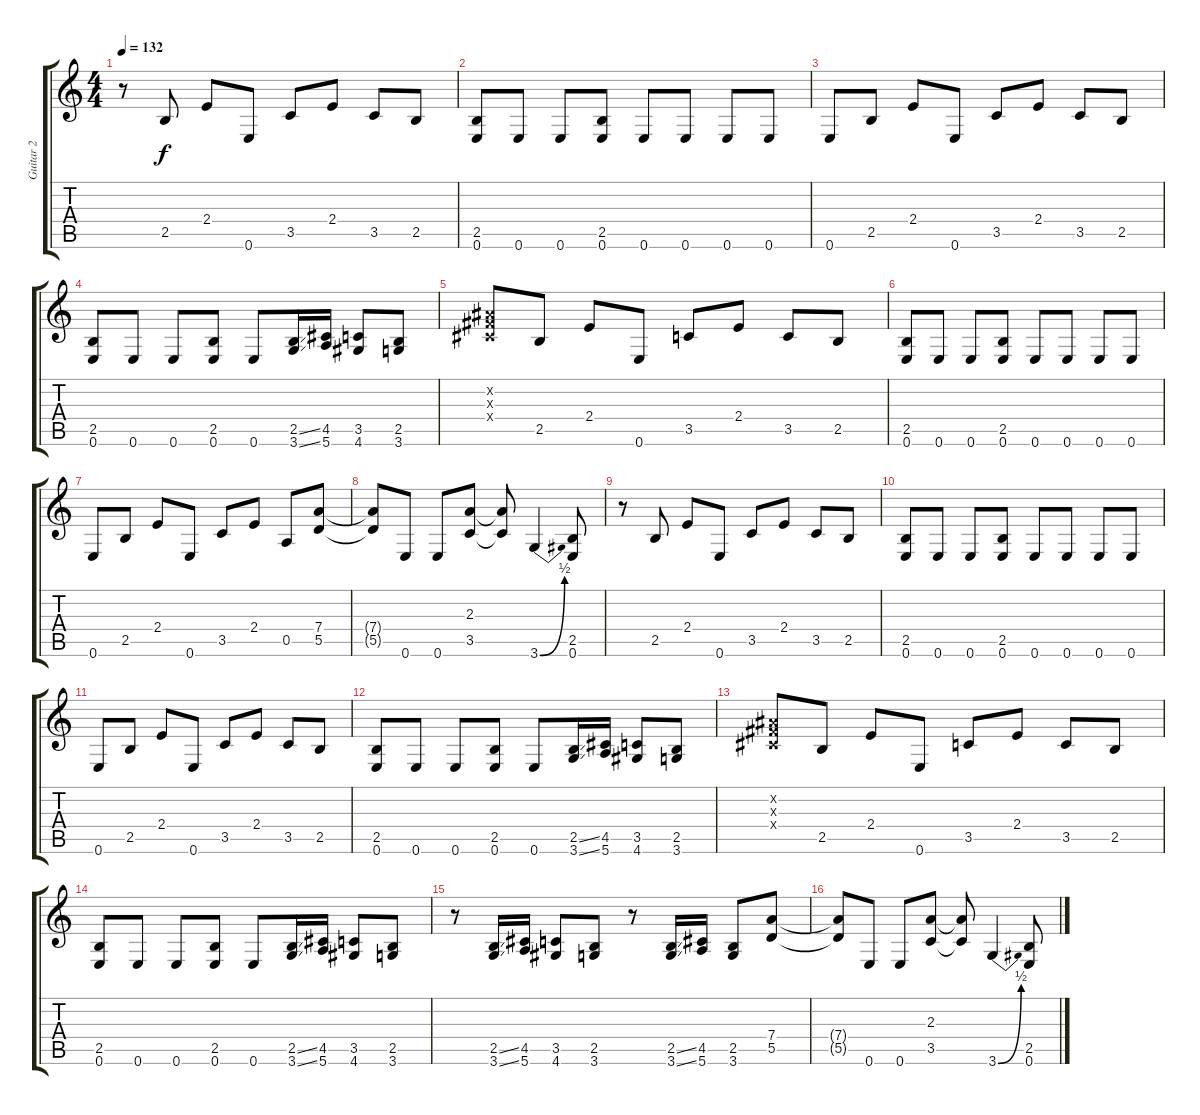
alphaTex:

\track ("Guitar 2  Marty Friedman" "Guitar 2  ") {instrument overdrivenguitar}
\staff {score tabs}
\tuning (E4 B3 G3 D3 A2 E2) {hide}
\ts (4 4)
\tempo 132
\clef g2
\ks c
r.8{dy f} 2.5.8 2.4.8 0.6.8 3.5.8 2.4.8 3.5.8 2.5.8 |
(2.5 0.6).8 0.6.8 0.6.8 (2.5 0.6).8 0.6.8 0.6.8 0.6.8 0.6.8 |
0.6.8 2.5.8 2.4.8 0.6.8 3.5.8 2.4.8 3.5.8 2.5.8 |
(2.5 0.6).8 0.6.8 0.6.8 (2.5 0.6).8 0.6.8 (2.5{ss} 3.6{ss}).16 (4.5 5.6).16 (3.5 4.6).8 (2.5 3.6).8 |
(-1.2{x} -1.3{x} -1.4{x}).8 2.5.8 2.4.8 0.6.8 3.5.8 2.4.8 3.5.8 2.5.8 |
(2.5 0.6).8 0.6.8 0.6.8 (2.5 0.6).8 0.6.8 0.6.8 0.6.8 0.6.8 |
0.6.8 2.5.8 2.4.8 0.6.8 3.5.8 2.4.8 0.5.8 (7.4 5.5).8 |
(7.4{t} 5.5{t}).8 0.6.8 0.6.8 (2.3 3.5).8 (2.3{t} 3.5{t}).8 3.6{be (bend 0 0 60 2)}.4 (2.5 0.6).8 |
r.8 2.5.8 2.4.8 0.6.8 3.5.8 2.4.8 3.5.8 2.5.8 |
(2.5 0.6).8 0.6.8 0.6.8 (2.5 0.6).8 0.6.8 0.6.8 0.6.8 0.6.8 |
0.6.8 2.5.8 2.4.8 0.6.8 3.5.8 2.4.8 3.5.8 2.5.8 |
(2.5 0.6).8 0.6.8 0.6.8 (2.5 0.6).8 0.6.8 (2.5{ss} 3.6{ss}).16 (4.5 5.6).16 (3.5 4.6).8 (2.5 3.6).8 |
(-1.2{x} -1.3{x} -1.4{x}).8 2.5.8 2.4.8 0.6.8 3.5.8 2.4.8 3.5.8 2.5.8 |
(2.5 0.6).8 0.6.8 0.6.8 (2.5 0.6).8 0.6.8 (2.5{ss} 3.6{ss}).16 (4.5 5.6).16 (3.5 4.6).8 (2.5 3.6).8 |
r.8 (2.5{ss} 3.6{ss}).16 (4.5 5.6).16 (3.5 4.6).8 (2.5 3.6).8 r.8 (2.5{ss} 3.6{ss}).16 (4.5 5.6).16 (2.5 3.6).8 (7.4 5.5).8 |
(7.4{t} 5.5{t}).8 0.6.8 0.6.8 (2.3 3.5).8 (2.3{t} 3.5{t}).8 3.6{be (bend 0 0 60 2)}.4 (2.5 0.6).8
